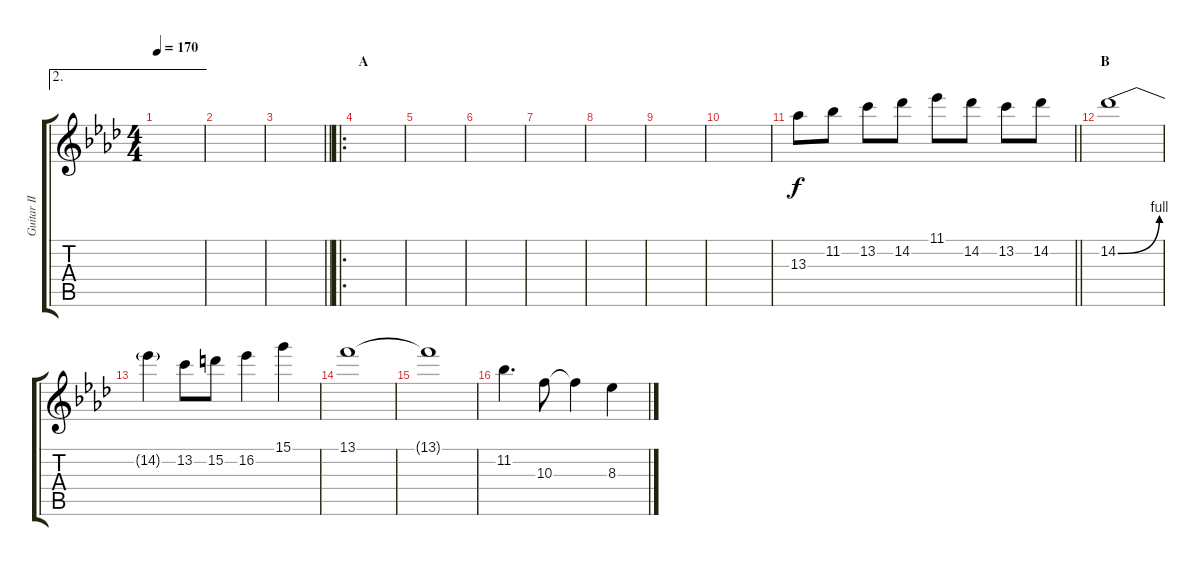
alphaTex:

\track ("Guitar II (Harmonies)" "Guitar II ") {instrument distortionguitar}
\staff {score tabs}
\tuning (E4 B3 G3 D3 A2 E2) {hide}
\ae 2
\ts (4 4)
\tempo 170
\clef g2
\ks ab
|
|
\barLineRight lightlight
|
\ro
\section ("" "A")
|
|
|
|
|
|
|
\barLineRight lightlight
13.3.8 11.2.8 13.2.8 14.2.8 11.1.8 14.2.8 13.2.8 14.2.8 |
\section ("" "B")
14.2{be (bend 0 0 60 4)}.1 |
14.2{t}.4 13.2.8 15.2.8 16.2.4 15.1.4 |
13.1.1 |
13.1{t}.1 |
11.2.4{d} 10.3.8 10.3{t}.4 8.3.4
